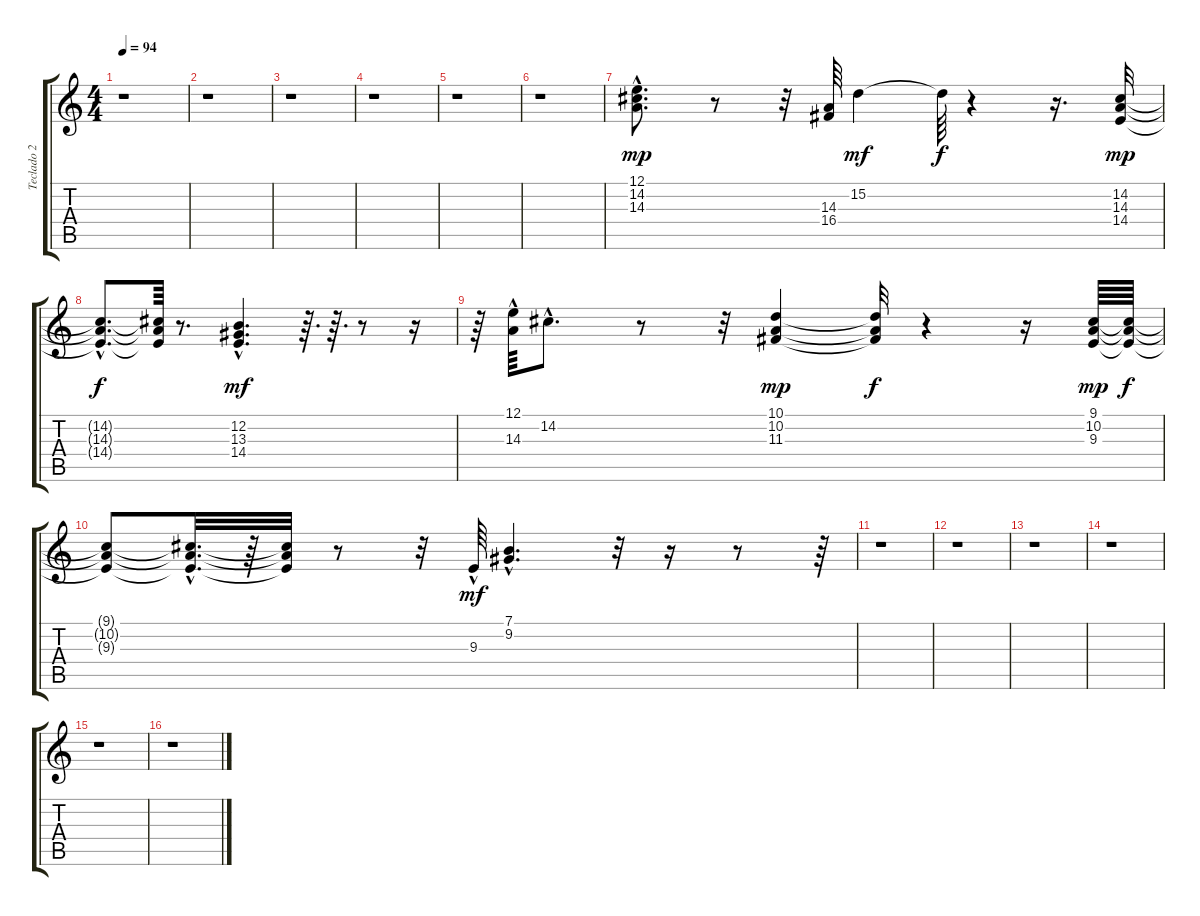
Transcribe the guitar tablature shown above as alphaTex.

\track ("Teclado 2" "Teclado 2") {instrument choiraahs}
\staff {score tabs}
\tuning (E4 B3 G3 D3 A2 E2) {hide}
\ts (4 4)
\tempo 94
\clef g2
\ks c
r.1{dy f} |
r.1 |
r.1 |
r.1 |
r.1 |
r.1 |
(12.1{hac} 14.2{hac} 14.3{hac}).8{d dy mp} r.8 r.32 (14.3 16.4).64 15.2.4{dy mf} 15.2{t}.64{dy f} r.4 r.16{d} (14.2 14.3 14.4).32{dy mp} |
(14.2{hac t} 14.3{hac t} 14.4{hac t}).8{d dy f} (14.2{t} 14.3{t} 14.4{t}).64 r.8{d} (12.2{hac} 13.3{hac} 14.4{hac}).4{d dy mf} r.64{d} r.64{d} r.8 r.16 |
r.64 (12.1{hac} 14.3{hac}).64 14.2{hac}.8{d} r.8 r.32 (10.1 10.2 11.3).4{dy mp} (10.1{t} 10.2{t} 11.3{t}).32{dy f} r.4 r.16 (9.1 10.2 9.3).64{dy mp} (9.1{t} 10.2{t} 9.3{t}).64{dy f} |
(9.1{t} 10.2{t} 9.3{t}).8 (9.1{hac t} 10.2{hac t} 9.3{hac t}).32{d} r.64 (9.1{t} 10.2{t} 9.3{t}).32 r.8 r.32 9.3{hac}.64{dy mf} (7.1{hac} 9.2{hac}).4{d} r.32 r.16 r.8 r.64 |
r.1 |
r.1 |
r.1 |
r.1 |
r.1 |
r.1
